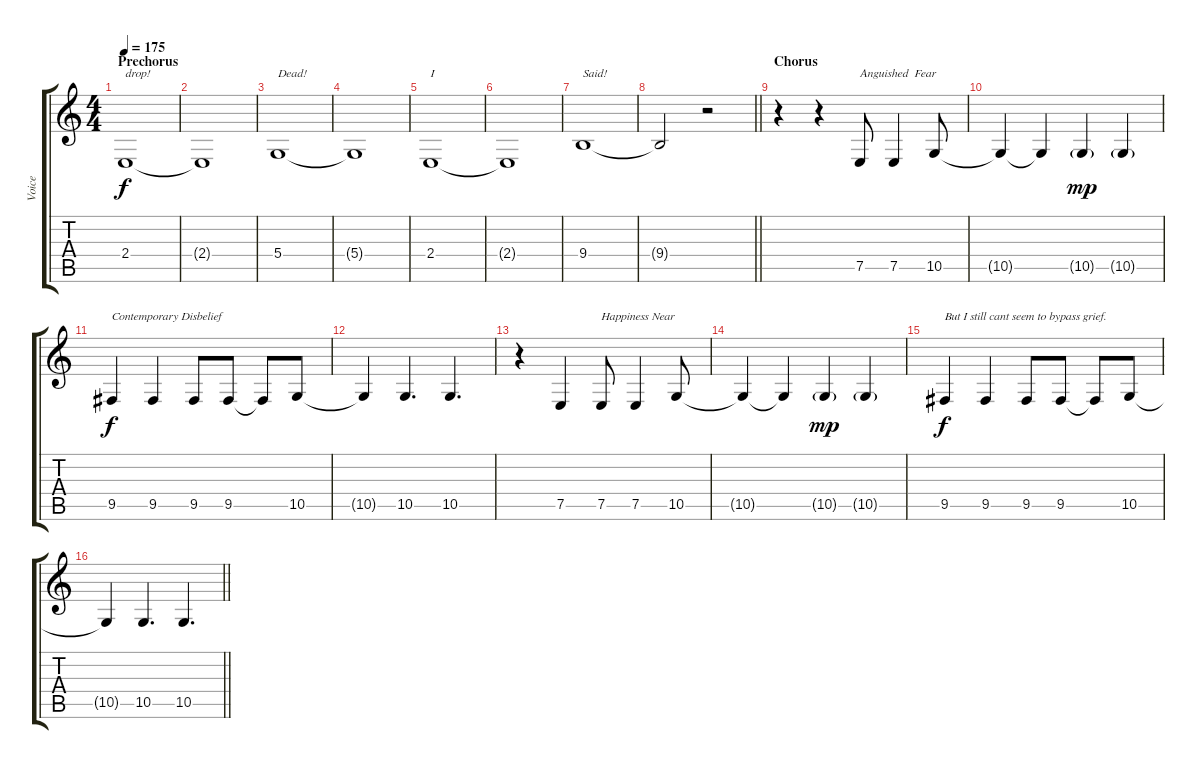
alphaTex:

\track ("Voice" "Voice") {instrument tenorsax}
\staff {score tabs}
\tuning (E4 B3 G3 D3 A2 E2) {hide}
\ts (4 4)
\section ("" "Prechorus")
\tempo 175
\clef g2
\ks c
2.4.1{txt "drop!" dy f} |
2.4{t}.1 |
5.4.1{txt "Dead!"} |
5.4{t}.1 |
2.4.1{txt "I"} |
2.4{t}.1 |
9.4.1{txt "Said!"} |
\barLineRight lightlight
9.4{t}.2 r.2 |
\section ("" "Chorus")
r.4 r.4 7.5.8{txt "Anguished  Fear"} 7.5.4 10.5.8 |
10.5{t}.4 10.5{t}.4 10.5{g}.4{dy mp} 10.5{g}.4 |
9.5.4{txt "Contemporary Disbelief" dy f} 9.5.4 9.5.8 9.5.8 9.5{t}.8 10.5.8 |
10.5{t}.4 10.5.4{d} 10.5.4{d} |
r.4 7.5.4 7.5.8{txt "Happiness Near"} 7.5.4 10.5.8 |
10.5{t}.4 10.5{t}.4 10.5{g}.4{dy mp} 10.5{g}.4 |
9.5.4{txt "But I still cant seem to bypass grief." dy f} 9.5.4 9.5.8 9.5.8 9.5{t}.8 10.5.8 |
\barLineRight lightlight
10.5{t}.4 10.5.4{d} 10.5.4{d}
